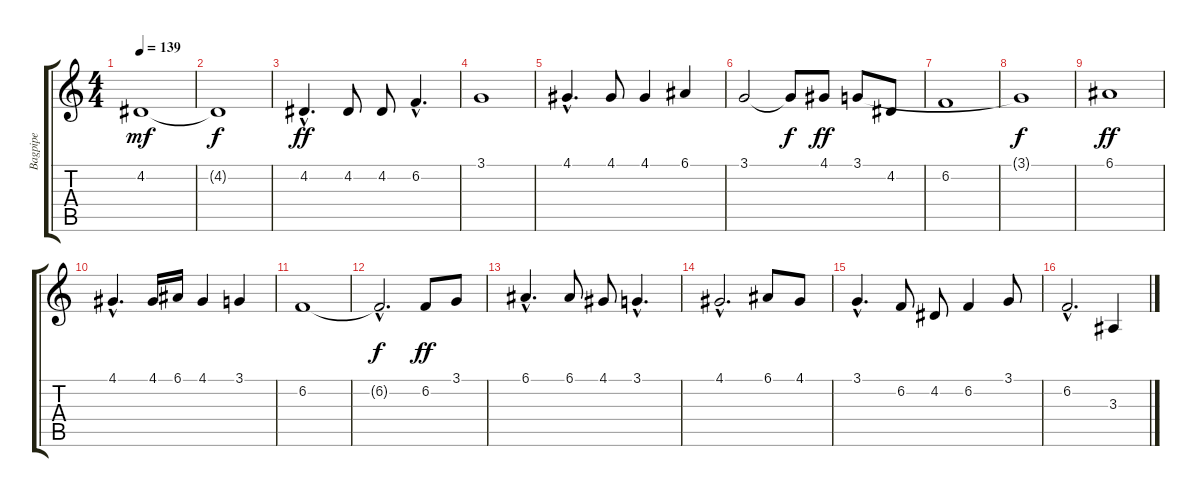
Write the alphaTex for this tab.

\track ("Bagpipe" "Bagpipe") {instrument bagpipe}
\staff {score tabs}
\tuning (E4 B3 G3 D3 A2 E2) {hide}
\ts (4 4)
\tempo 139
\clef g2
\ks c
4.2.1{dy mf} |
4.2{t}.1{dy f} |
4.2{hac}.4{d dy ff} 4.2.8 4.2.8 6.2{hac}.4{d} |
3.1.1 |
4.1{hac}.4{d} 4.1.8 4.1.4 6.1.4 |
3.1.2 3.1{t}.8{dy f} 4.1.8{dy ff} 3.1.8 4.2.8 |
6.2.1 |
3.1{t}.1{dy f} |
6.1.1{dy ff} |
4.1{hac}.4{d} 4.1.16 6.1.16 4.1.4 3.1.4 |
6.2.1 |
6.2{hac t}.2{d dy f} 6.2.8{dy ff} 3.1.8 |
6.1{hac}.4{d} 6.1.8 4.1.8 3.1{hac}.4{d} |
4.1{hac}.2{d} 6.1.8 4.1.8 |
3.1{hac}.4{d} 6.2.8 4.2.8 6.2.4 3.1.8 |
6.2{hac}.2{d} 3.3.4
